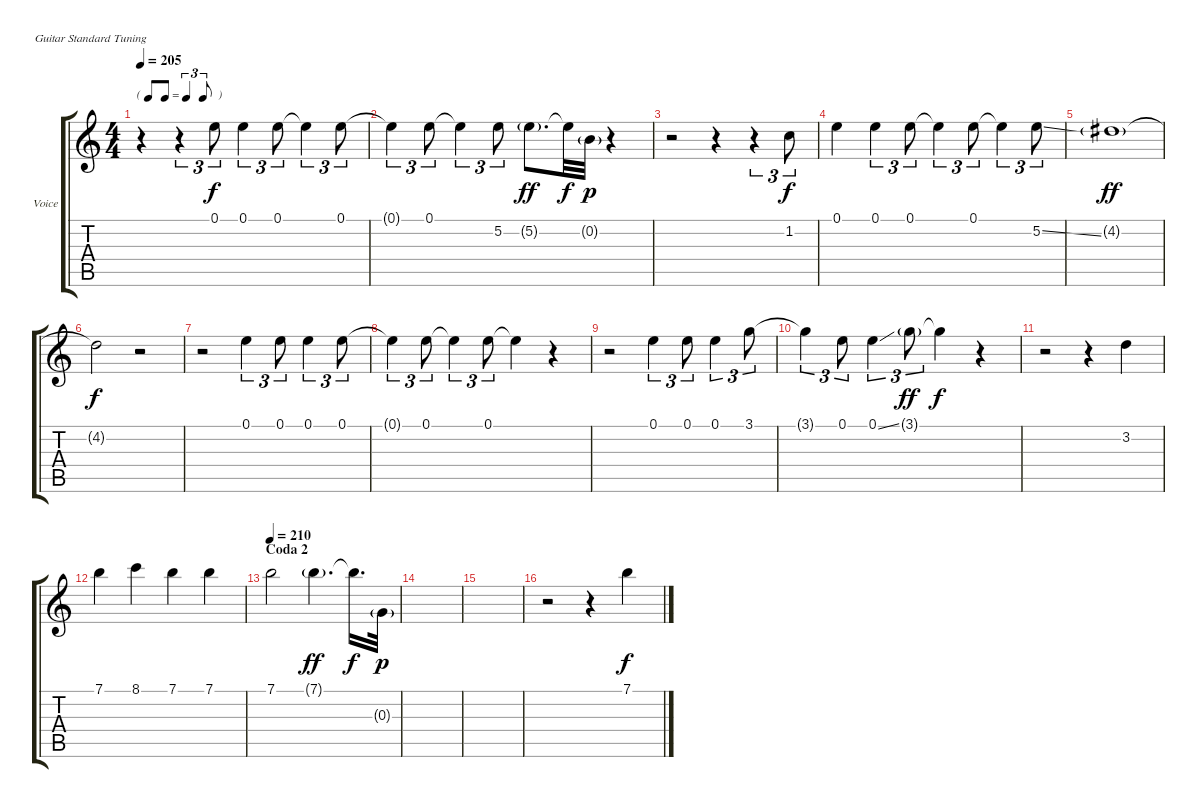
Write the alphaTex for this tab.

\bracketExtendMode groupsimilarinstruments
\firstSystemTrackNameOrientation horizontal
\otherSystemsTrackNameOrientation horizontal
\track ("Voice" "Voice") {mute instrument acousticguitarsteel}
\staff {score tabs}
\tuning (E4 B3 G3 D3 A2 E2)
\ts (4 4)
\tf triplet8th
\tempo 205
\clef g2
\scale
0.333333
\ks c
r.4{dy p} r.4{tu (3 2)} 0.1.8{tu (3 2) dy f} 0.1.4{tu (3 2)} 0.1.8{tu (3 2)} 0.1{t}.4{tu (3 2)} 0.1.8{tu (3 2)} |
\scale
0.333333 0.1{t}.4{tu (3 2)} 0.1.8{tu (3 2)} 0.1{t}.4{tu (3 2)} 5.2.8{tu (3 2)} 5.2{g}.8{d dy ff} 5.2{t}.32{dy f} 0.2{g}.32{dy p} r.4 |
\scale
0.333333 r.2 r.4 r.4{tu (3 2)} 1.2.8{tu (3 2) dy f} |
\scale
0.333333 0.1.4 0.1.4{tu (3 2)} 0.1.8{tu (3 2)} 0.1{t}.4{tu (3 2)} 0.1.8{tu (3 2)} 0.1{t}.4{tu (3 2)} 5.2{ss}.8{tu (3 2)} |
\scale
0.333333 4.2{g}.1{dy ff} |
\scale
0.333333 4.2{t}.2{dy f} r.2 |
\scale
0.333333 r.2 0.1.4{tu (3 2)} 0.1.8{tu (3 2)} 0.1.4{tu (3 2)} 0.1.8{tu (3 2)} |
\scale
0.333333 0.1{t}.4{tu (3 2)} 0.1.8{tu (3 2)} 0.1{t}.4{tu (3 2)} 0.1.8{tu (3 2)} 0.1{t}.4 r.4 |
\scale
0.333333 r.2 0.1.4{tu (3 2)} 0.1.8{tu (3 2)} 0.1.4{tu (3 2)} 3.1.8{tu (3 2)} |
\scale
0.333333 3.1{t}.4{tu (3 2)} 0.1.8{tu (3 2)} 0.1{ss}.4{tu (3 2)} 3.1{g}.8{tu (3 2) dy ff} 3.1{t}.4{dy f} r.4 |
\scale
0.333333 r.2 r.4 3.2.4 |
\scale
0.333333 7.1.4 8.1.4 7.1.4 7.1.4 |
\section ("" "Coda 2")
\tempo 210
\scale
0.333333 7.1.2 7.1{g}.4{d dy ff} 7.1{t}.16{d dy f} 0.3{g}.32{dy p} |
\scale
0.333333 |
\scale
0.333333 |
\scale
0.333333 r.2 r.4 7.1.4{dy f}
